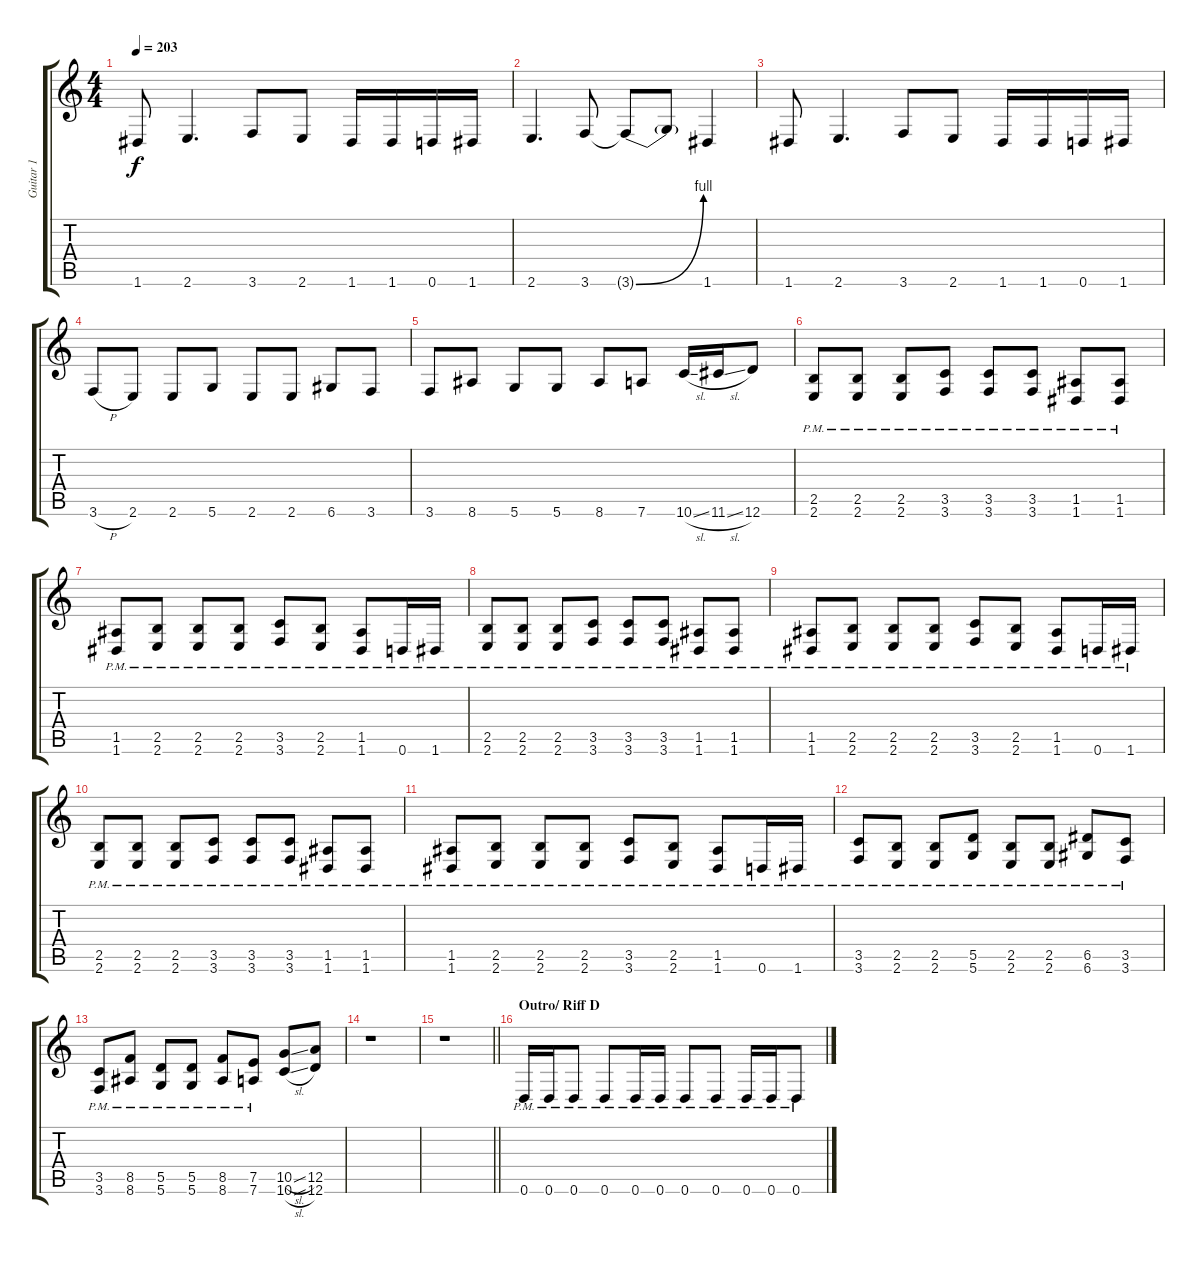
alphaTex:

\track ("Guitar 1" "Guitar 1") {instrument distortionguitar}
\staff {score tabs}
\tuning (E4 B3 G3 D3 A2 D2) {hide}
\ts (4 4)
\tempo 203
\clef g2
\ks c
1.6.8{dy f} 2.6.4{d} 3.6.8 2.6.8 1.6.16 1.6.16 0.6.16 1.6.16 |
2.6.4{d} 3.6.8 3.6{be (bend 0 0 60 4) t}.8 3.6{t}.8 1.6.4 |
1.6.8 2.6.4{d} 3.6.8 2.6.8 1.6.16 1.6.16 0.6.16 1.6.16 |
3.6{h}.8 2.6.8 2.6.8 5.6.8 2.6.8 2.6.8 6.6.8 3.6.8 |
3.6.8 8.6.8 5.6.8 5.6.8 8.6.8 7.6.8 10.6{sl}.16 11.6{sl}.16 12.6.8 |
(2.5{pm} 2.6{pm}).8 (2.5{pm} 2.6{pm}).8 (2.5{pm} 2.6{pm}).8 (3.5{pm} 3.6{pm}).8 (3.5{pm} 3.6{pm}).8 (3.5{pm} 3.6{pm}).8 (1.5{pm} 1.6{pm}).8 (1.5{pm} 1.6{pm}).8 |
(1.5{pm} 1.6{pm}).8 (2.5{pm} 2.6{pm}).8 (2.5{pm} 2.6{pm}).8 (2.5{pm} 2.6{pm}).8 (3.5{pm} 3.6{pm}).8 (2.5{pm} 2.6{pm}).8 (1.5{pm} 1.6{pm}).8 0.6{pm}.16 1.6{pm}.16 |
(2.5{pm} 2.6{pm}).8 (2.5{pm} 2.6{pm}).8 (2.5{pm} 2.6{pm}).8 (3.5{pm} 3.6{pm}).8 (3.5{pm} 3.6{pm}).8 (3.5{pm} 3.6{pm}).8 (1.5{pm} 1.6{pm}).8 (1.5{pm} 1.6{pm}).8 |
(1.5{pm} 1.6{pm}).8 (2.5{pm} 2.6{pm}).8 (2.5{pm} 2.6{pm}).8 (2.5{pm} 2.6{pm}).8 (3.5{pm} 3.6{pm}).8 (2.5{pm} 2.6{pm}).8 (1.5{pm} 1.6{pm}).8 0.6{pm}.16 1.6{pm}.16 |
(2.5{pm} 2.6{pm}).8 (2.5{pm} 2.6{pm}).8 (2.5{pm} 2.6{pm}).8 (3.5{pm} 3.6{pm}).8 (3.5{pm} 3.6{pm}).8 (3.5{pm} 3.6{pm}).8 (1.5{pm} 1.6{pm}).8 (1.5{pm} 1.6{pm}).8 |
(1.5{pm} 1.6{pm}).8 (2.5{pm} 2.6{pm}).8 (2.5{pm} 2.6{pm}).8 (2.5{pm} 2.6{pm}).8 (3.5{pm} 3.6{pm}).8 (2.5{pm} 2.6{pm}).8 (1.5{pm} 1.6{pm}).8 0.6{pm}.16 1.6{pm}.16 |
(3.5{pm} 3.6{pm}).8 (2.5{pm} 2.6{pm}).8 (2.5{pm} 2.6{pm}).8 (5.5{pm} 5.6{pm}).8 (2.5{pm} 2.6{pm}).8 (2.5{pm} 2.6{pm}).8 (6.5{pm} 6.6{pm}).8 (3.5{pm} 3.6{pm}).8 |
(3.5{pm} 3.6{pm}).8 (8.5{pm} 8.6{pm}).8 (5.5{pm} 5.6{pm}).8 (5.5{pm} 5.6{pm}).8 (8.5{pm} 8.6{pm}).8 (7.5{pm} 7.6{pm}).8 (10.5{sl} 10.6{sl}).8 (12.5 12.6).8 |
r.1 |
\barLineRight lightlight
r.1 |
\section ("" "Outro/ Riff D")
0.6{pm}.16 0.6{pm}.16 0.6{pm}.8 0.6{pm}.8 0.6{pm}.16 0.6{pm}.16 0.6{pm}.8 0.6{pm}.8 0.6{pm}.16 0.6{pm}.16 0.6{pm}.8
